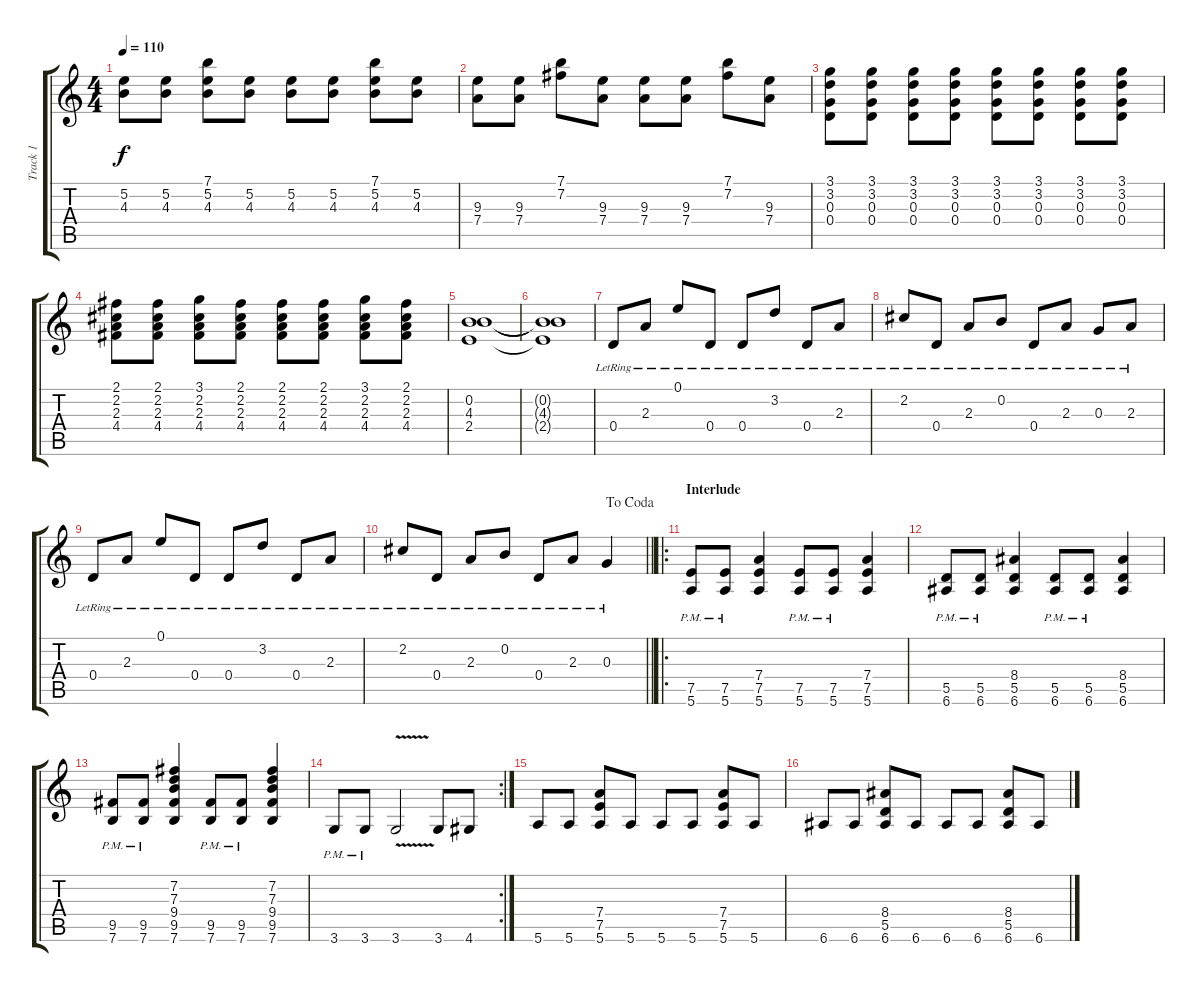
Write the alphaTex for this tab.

\track ("Track 1" "Track 1") {instrument acousticguitarsteel}
\staff {score tabs}
\tuning (E4 B3 G3 D3 A2 E2) {hide}
\ts (4 4)
\tempo 110
\clef g2
\ks c
(5.2 4.3).8{dy f} (5.2 4.3).8 (7.1 5.2 4.3).8 (5.2 4.3).8 (5.2 4.3).8 (5.2 4.3).8 (7.1 5.2 4.3).8 (5.2 4.3).8 |
(9.3 7.4).8 (9.3 7.4).8 (7.1 7.2).8 (9.3 7.4).8 (9.3 7.4).8 (9.3 7.4).8 (7.1 7.2).8 (9.3 7.4).8 |
(3.1 3.2 0.3 0.4).8 (3.1 3.2 0.3 0.4).8 (3.1 3.2 0.3 0.4).8 (3.1 3.2 0.3 0.4).8 (3.1 3.2 0.3 0.4).8 (3.1 3.2 0.3 0.4).8 (3.1 3.2 0.3 0.4).8 (3.1 3.2 0.3 0.4).8 |
(2.1 2.2 2.3 4.4).8 (2.1 2.2 2.3 4.4).8 (3.1 2.2 2.3 4.4).8 (2.1 2.2 2.3 4.4).8 (2.1 2.2 2.3 4.4).8 (2.1 2.2 2.3 4.4).8 (3.1 2.2 2.3 4.4).8 (2.1 2.2 2.3 4.4).8 |
(0.2 4.3 2.4).1 |
(0.2{t} 4.3{t} 2.4{t}).1 |
0.4{lr}.8 2.3{lr}.8 0.1{lr}.8 0.4{lr}.8 0.4{lr}.8 3.2{lr}.8 0.4{lr}.8 2.3{lr}.8 |
2.2{lr}.8 0.4{lr}.8 2.3{lr}.8 0.2{lr}.8 0.4{lr}.8 2.3{lr}.8 0.3{lr}.8 2.3{lr}.8 |
0.4{lr}.8 2.3{lr}.8 0.1{lr}.8 0.4{lr}.8 0.4{lr}.8 3.2{lr}.8 0.4{lr}.8 2.3{lr}.8 |
\jump dacoda
\barLineRight lightlight
2.2{lr}.8 0.4{lr}.8 2.3{lr}.8 0.2{lr}.8 0.4{lr}.8 2.3{lr}.8 0.3{lr}.4 |
\ro
\section ("" "Interlude")
(7.5{pm} 5.6{pm}).8 (7.5{pm} 5.6{pm}).8 (7.4 7.5 5.6).4 (7.5{pm} 5.6{pm}).8 (7.5{pm} 5.6{pm}).8 (7.4 7.5 5.6).4 |
(5.5{pm} 6.6{pm}).8 (5.5{pm} 6.6{pm}).8 (8.4 5.5 6.6).4 (5.5{pm} 6.6{pm}).8 (5.5{pm} 6.6{pm}).8 (8.4 5.5 6.6).4 |
(9.5{pm} 7.6{pm}).8 (9.5{pm} 7.6{pm}).8 (7.2 7.3 9.4 9.5 7.6).4 (9.5{pm} 7.6{pm}).8 (9.5{pm} 7.6{pm}).8 (7.2 7.3 9.4 9.5 7.6).4 |
\rc 2
3.6{pm}.8 3.6{pm}.8 3.6{v}.2 3.6.8 4.6.8 |
5.6.8 5.6.8 (7.4 7.5 5.6).8 5.6.8 5.6.8 5.6.8 (7.4 7.5 5.6).8 5.6.8 |
6.6.8 6.6.8 (8.4 5.5 6.6).8 6.6.8 6.6.8 6.6.8 (8.4 5.5 6.6).8 6.6.8
